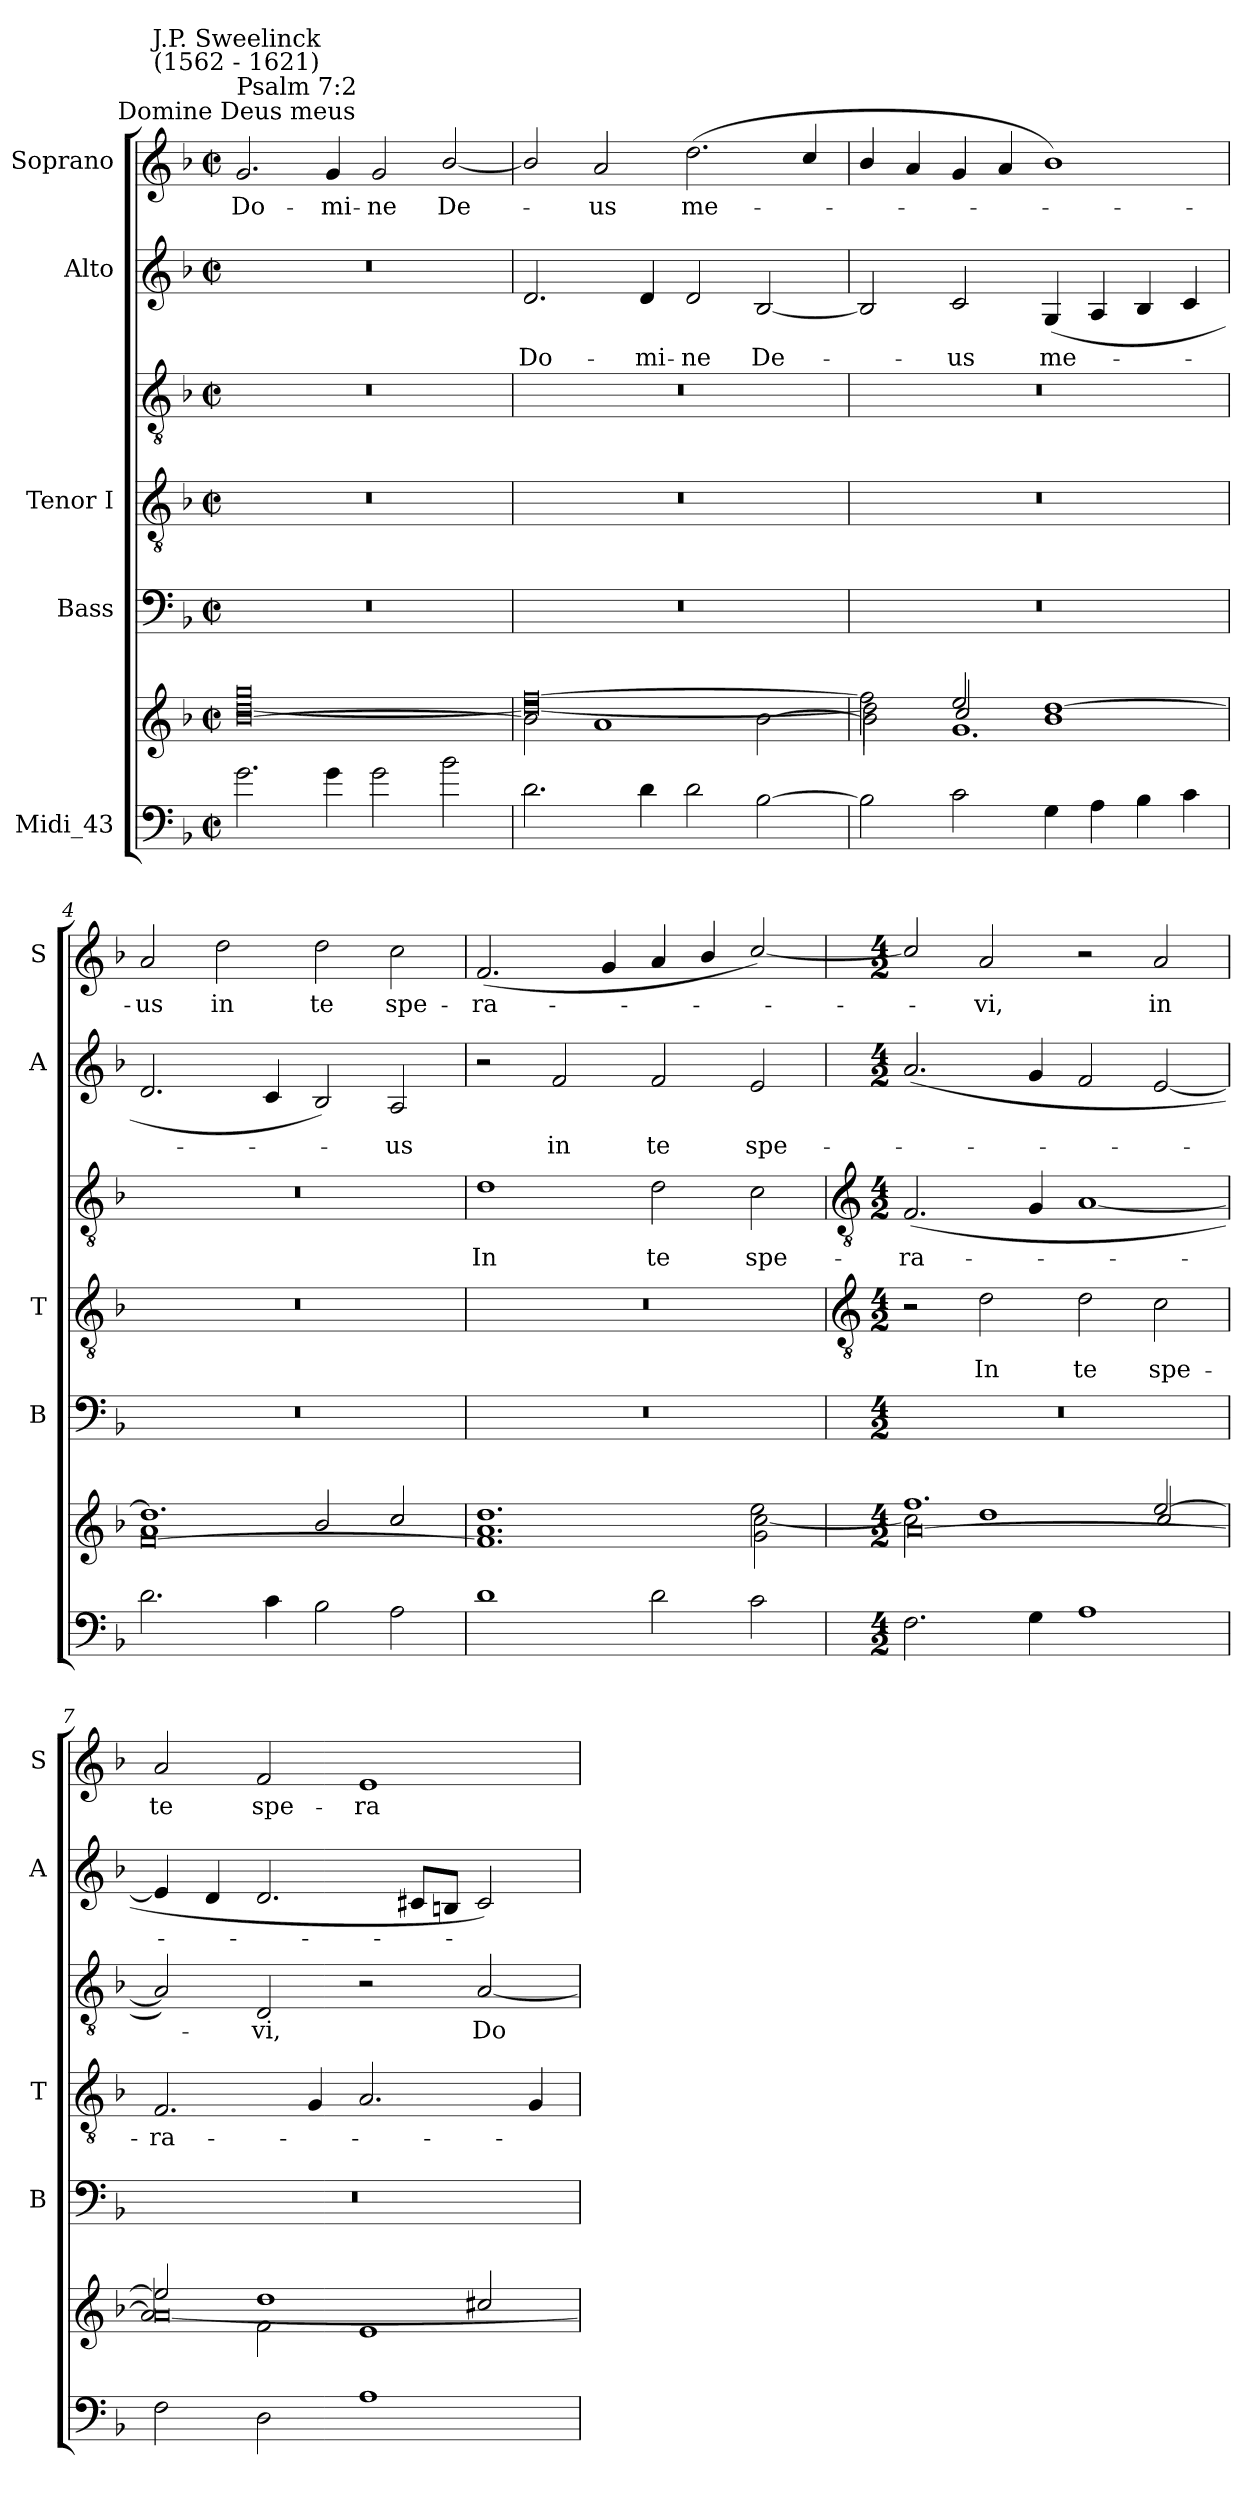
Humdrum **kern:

**kern	**kern	**kern	**kern	**text	**kern	**text	**kern	**text	**kern	**text
*part5	*part5	*part4	*part3	*part3	*part3	*part3	*part2	*part2	*part1	*part1
*staff7	*staff6	*staff5	*staff4	*staff4	*staff3	*staff3	*staff2	*staff2	*staff1	*staff1
*I"Midi_43	*	*I"Bass	*I"Tenor I	*	*	*	*I"Alto	*	*I"Soprano	*
*	*	*I'B	*I'T	*	*	*	*I'A	*	*I'S	*
*clefF4	*clefG2	*clefF4	*clefGv2	*	*clefGv2	*	*clefG2	*	*clefG2	*
*k[b-]	*k[b-]	*k[b-]	*k[b-]	*	*k[b-]	*	*k[b-]	*	*k[b-]	*
*F:	*F:	*F:	*F:	*	*F:	*	*F:	*	*F:	*
*M4/2	*M4/2	*M4/2	*M4/2	*	*M4/2	*	*M4/2	*	*M4/2	*
*met(c|)	*met(c|)	*met(c|)	*met(c|)	*	*met(c|)	*	*met(c|)	*	*met(c|)	*
=1	=1	=1	=1	=1	=1	=1	=1	=1	=1	=1
*	*^	*	*	*	*	*	*	*	*	*
*	*	*^	*	*	*	*	*	*	*	*	*
!	!	!	!	!	!	!	!	!	!	!	!LO:TX:a:cj:t=Domine Deus meus	!
!	!	!	!	!	!	!	!	!	!	!	!LO:TX:a:t=Psalm 7&colon;2	!
!	!	!	!	!	!	!	!	!	!	!	!LO:TX:a:cj:t=J.P. Sweelinck\n(1562 - 1621)	!
!	!	!	!	!	!	!	!	!	!	!	!	!LO:LY:b
2.g	0gg/	[0dd\	[0b-\	0r	0r	.	0r	.	0r	.	2.g	Do-
!	!	!	!	!	!	!	!	!	!	!	!	!LO:LY:b
4g	.	.	.	.	.	.	.	.	.	.	4g	-mi-
!	!	!	!	!	!	!	!	!	!	!	!	!LO:LY:b
2g	.	.	.	.	.	.	.	.	.	.	2g	-ne
!	!	!	!	!	!	!	!	!	!	!	!	!LO:LY:b
2b-	.	.	.	.	.	.	.	.	.	.	[2b-/	De-
=2	=2	=2	=2	=2	=2	=2	=2	=2	=2	=2	=2	=2
!	!	!	!	!	!	!	!	!	!	!LO:LY:b	!	!
2.d	[0ff/	0dd\_	2b-\]	0r	0r	.	0r	.	2.d	Do-	2b-/]	.
!	!	!	!	!	!	!	!	!	!	!	!	!LO:LY:b
.	.	.	1a\	.	.	.	.	.	.	.	2a	us
!	!	!	!	!	!	!	!	!	!	!LO:LY:b	!	!
4d	.	.	.	.	.	.	.	.	4d	-mi-	.	.
!	!	!	!	!	!	!	!	!	!	!LO:LY:b	!	!LO:LY:b
2d	.	.	.	.	.	.	.	.	2d	-ne	(<2.dd	me-
!	!	!	!	!	!	!	!	!	!	!LO:LY:b	!	!
[2B-	.	.	[2b-\	.	.	.	.	.	[2B-	De-	.	.
.	.	.	.	.	.	.	.	.	.	.	4cc/	.
=3	=3	=3	=3	=3	=3	=3	=3	=3	=3	=3	=3	=3
2B-]	2ff\]	2dd\]	2b-\]	0r	0r	.	0r	.	2B-]	.	4b-/	.
.	.	.	.	.	.	.	.	.	.	.	4a	.
!	!	!	!	!	!	!	!	!	!	!LO:LY:b	!	!
2c	2ee/	2cc/	1.g\	.	.	.	.	.	2c	us	4g	.
.	.	.	.	.	.	.	.	.	.	.	4a	.
!	!	!	!	!	!	!	!	!	!	!LO:LY:b	!	!
4G	[1dd/	1b-\	.	.	.	.	.	.	(<4G	me-	1b-/)	.
4A	.	.	.	.	.	.	.	.	4A	.	.	.
4B-	.	.	.	.	.	.	.	.	4B-	.	.	.
4c	.	.	.	.	.	.	.	.	4c	.	.	.
=4	=4	=4	=4	=4	=4	=4	=4	=4	=4	=4	=4	=4
!	!	!	!	!	!	!	!	!	!	!	!	!LO:LY:b
2.d	1.dd/]	1a\	[0f\	0r	0r	.	0r	.	2.d	.	2a	us
!	!	!	!	!	!	!	!	!	!	!	!	!LO:LY:b
.	.	.	.	.	.	.	.	.	.	.	2dd	in
4c	.	.	.	.	.	.	.	.	4c	.	.	.
!	!	!	!	!	!	!	!	!	!	!	!	!LO:LY:b
2B-	.	2b-/	.	.	.	.	.	.	2B-)	.	2dd	te
!	!	!	!	!	!	!	!	!	!	!LO:LY:b	!	!LO:LY:b
2A	2cc/	2cc/	.	.	.	.	.	.	2A	us	2cc	spe-
=5	=5	=5	=5	=5	=5	=5	=5	=5	=5	=5	=5	=5
!	!	!	!	!	!	!	!	!LO:LY:b	!	!	!	!LO:LY:b
1d	1.dd/	1.a\	1.f\]	0r	0r	.	1d	In	2r	.	(<2.f	-ra-
!	!	!	!	!	!	!	!	!	!	!LO:LY:b	!	!
.	.	.	.	.	.	.	.	.	2f	in	.	.
.	.	.	.	.	.	.	.	.	.	.	4g	.
!	!	!	!	!	!	!	!	!LO:LY:b	!	!LO:LY:b	!	!
2d	.	.	.	.	.	.	2d	te	2f	te	4a	.
.	.	.	.	.	.	.	.	.	.	.	4b-/	.
!	!	!	!	!	!	!	!	!LO:LY:b	!	!LO:LY:b	!	!
2c	2ee\	[2cc\	2g\	.	.	.	2c	spe-	2e	spe-	[2cc/)	.
!!LO:LB:g=z
=6	=6	=6	=6	=6	=6	=6	=6	=6	=6	=6	=6	=6
*	*	*	*	*	*clefGv2	*	*clefGv2	*	*	*	*	*
*M4/2	*M4/2	*	*	*M4/2	*M4/2	*	*M4/2	*	*M4/2	*	*M4/2	*
!	!	!	!	!	!	!	!	!LO:LY:b	!	!	!	!
2.F	1.ff/	2cc\]	[0a\	0r	2r	.	(<2.F	-ra-	(<2.a	.	2cc/]	.
!	!	!	!	!	!	!LO:LY:b	!	!	!	!	!	!LO:LY:b
.	.	1dd\	.	.	2d	In	.	.	.	.	2a	vi,
4G	.	.	.	.	.	.	4G	.	4g	.	.	.
!	!	!	!	!	!	!LO:LY:b	!	!	!	!	!	!
1A	.	.	.	.	2d	te	[1A	.	2f	.	2r	.
!	!	!	!	!	!	!LO:LY:b	!	!	!	!	!	!LO:LY:b
.	[2ee/	2cc/	.	.	2c	spe-	.	.	[2e	.	2a	in
=7	=7	=7	=7	=7	=7	=7	=7	=7	=7	=7	=7	=7
!	!	!	!	!	!	!LO:LY:b	!	!	!	!	!	!LO:LY:b
2F	2ee/]	[0a\	2a/]	0r	2.F	ra-	2A])	.	4e]	.	2a	te
.	.	.	.	.	.	.	.	.	4d	.	.	.
!	!	!	!	!	!	!	!	!LO:LY:b	!	!	!	!LO:LY:b
2D	1dd/	.	2f\	.	.	.	2D	-vi,	2.d	.	2f	spe-
.	.	.	.	.	4G	.	.	.	.	.	.	.
!	!	!	!	!	!	!	!	!	!	!	!	!LO:LY:b
1A	.	.	1e\	.	2.A	.	2r	.	.	.	1e	-ra-
.	.	.	.	.	.	.	.	.	8c#XL	.	.	.
.	.	.	.	.	.	.	.	.	8BnJ	.	.	.
!	!	!	!	!	!	!	!	!LO:LY:b	!	!	!	!
.	2cc#X/	.	.	.	.	.	[2A	Do-	2c#)	.	.	.
.	.	.	.	.	4G	.	.	.	.	.	.	.
*	*v	*v	*v	*	*	*	*	*	*	*	*	*
=	=	=	=	=	=	=	=	=	=	=
*-	*-	*-	*-	*-	*-	*-	*-	*-	*-	*-
